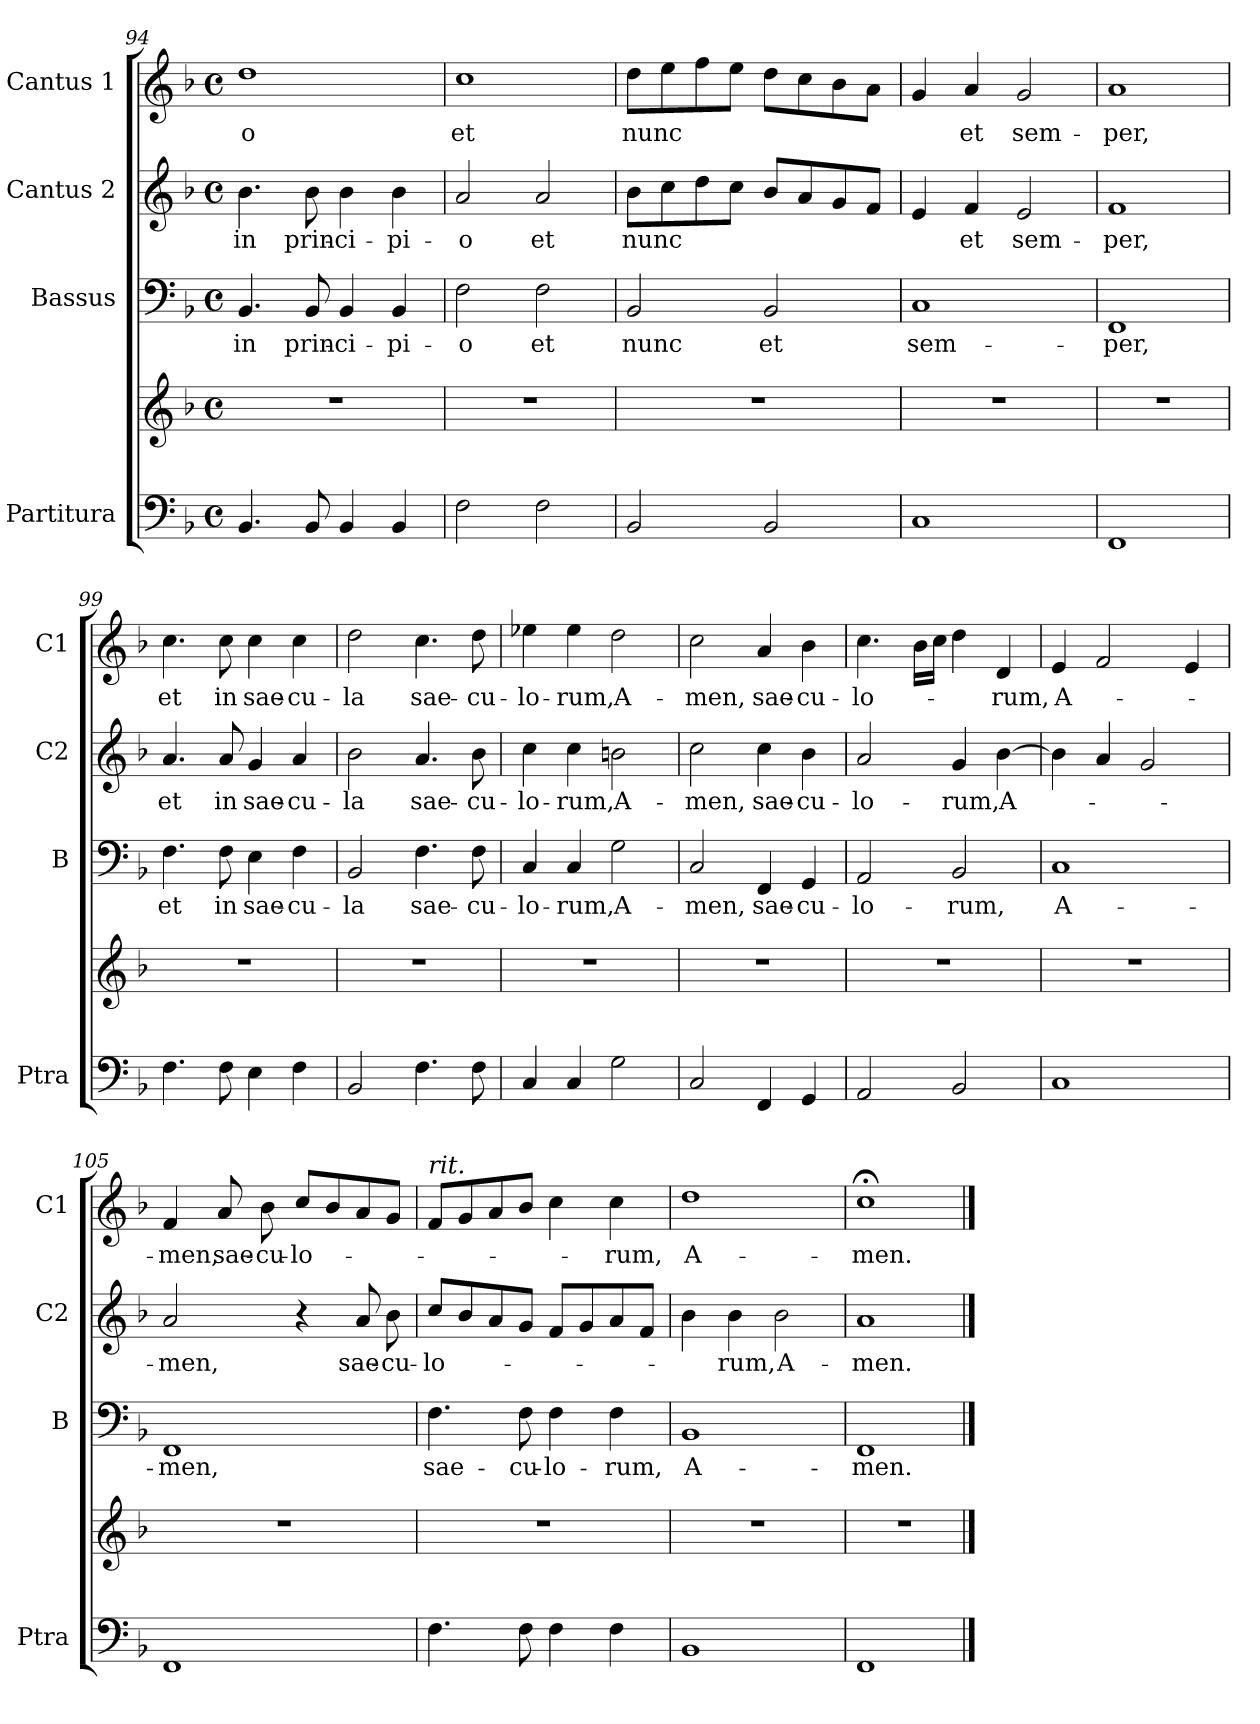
**kern	**kern	**kern	**text	**kern	**text	**kern	**text
*part4	*part4	*part3	*part3	*part2	*part2	*part1	*part1
*staff5	*staff4	*staff3	*staff3	*staff2	*staff2	*staff1	*staff1
*I"Partitura	*	*I"Bassus	*	*I"Cantus 2	*	*I"Cantus 1	*
*I'Ptra	*	*I'B	*	*I'C2	*	*I'C1	*
*clefF4	*clefG2	*clefF4	*	*clefG2	*	*clefG2	*
*k[b-]	*k[b-]	*k[b-]	*	*k[b-]	*	*k[b-]	*
*F:	*F:	*F:	*	*F:	*	*F:	*
*M4/4	*M4/4	*M4/4	*	*M4/4	*	*M4/4	*
*met(c)	*met(c)	*met(c)	*	*met(c)	*	*met(c)	*
=94	=94	=94	=94	=94	=94	=94	=94
!	!	!	!LO:LY:b	!	!LO:LY:b	!	!LO:LY:b
4.BB-/	1r	4.BB-/	in	4.b-\	in	1dd	-o
!	!	!	!LO:LY:b	!	!LO:LY:b	!	!
8BB-/	.	8BB-/	prin-	8b-\	prin-	.	.
!	!	!	!LO:LY:b	!	!LO:LY:b	!	!
4BB-/	.	4BB-/	-ci-	4b-\	-ci-	.	.
!	!	!	!LO:LY:b	!	!LO:LY:b	!	!
4BB-/	.	4BB-/	-pi-	4b-\	-pi-	.	.
=95	=95	=95	=95	=95	=95	=95	=95
!	!	!	!LO:LY:b	!	!LO:LY:b	!	!LO:LY:b
2F\	1r	2F\	-o	2a/	-o	1cc	et
!	!	!	!LO:LY:b	!	!LO:LY:b	!	!
2F\	.	2F\	et	2a/	et	.	.
=96	=96	=96	=96	=96	=96	=96	=96
!	!	!	!LO:LY:b	!	!LO:LY:b	!	!LO:LY:b
2BB-/	1r	2BB-/	nunc	8b-\L	nunc	8dd\L	nunc
.	.	.	.	8cc\	.	8ee\	.
.	.	.	.	8dd\	.	8ff\	.
.	.	.	.	8cc\J	.	8ee\J	.
!	!	!	!LO:LY:b	!	!	!	!
2BB-/	.	2BB-/	et	8b-/L	.	8dd\L	.
.	.	.	.	8a/	.	8cc\	.
.	.	.	.	8g/	.	8b-\	.
.	.	.	.	8f/J	.	8a\J	.
!!LO:LB:g=z
=97	=97	=97	=97	=97	=97	=97	=97
!	!	!	!LO:LY:b	!	!	!	!
1C	1r	1C	sem-	4e/	.	4g/	.
!	!	!	!	!	!LO:LY:b	!	!LO:LY:b
.	.	.	.	4f/	et	4a/	et
!	!	!	!	!	!LO:LY:b	!	!LO:LY:b
.	.	.	.	2e/	sem-	2g/	sem-
=98	=98	=98	=98	=98	=98	=98	=98
!	!	!	!LO:LY:b	!	!LO:LY:b	!	!LO:LY:b
1FF	1r	1FF	-per,	1f	-per,	1a	-per,
=99	=99	=99	=99	=99	=99	=99	=99
!	!	!	!LO:LY:b	!	!LO:LY:b	!	!LO:LY:b
4.F\	1r	4.F\	et	4.a/	et	4.cc\	et
!	!	!	!LO:LY:b	!	!LO:LY:b	!	!LO:LY:b
8F\	.	8F\	in	8a/	in	8cc\	in
!	!	!	!LO:LY:b	!	!LO:LY:b	!	!LO:LY:b
4E\	.	4E\	sae-	4g/	sae-	4cc\	sae-
!	!	!	!LO:LY:b	!	!LO:LY:b	!	!LO:LY:b
4F\	.	4F\	-cu-	4a/	-cu-	4cc\	-cu-
=100	=100	=100	=100	=100	=100	=100	=100
!	!	!	!LO:LY:b	!	!LO:LY:b	!	!LO:LY:b
2BB-/	1r	2BB-/	-la	2b-\	-la	2dd\	-la
!	!	!	!LO:LY:b	!	!LO:LY:b	!	!LO:LY:b
4.F\	.	4.F\	sae-	4.a/	sae-	4.cc\	sae-
!	!	!	!LO:LY:b	!	!LO:LY:b	!	!LO:LY:b
8F\	.	8F\	-cu-	8b-\	-cu-	8dd\	-cu-
=101	=101	=101	=101	=101	=101	=101	=101
!	!	!	!LO:LY:b	!	!LO:LY:b	!	!LO:LY:b
4C/	1r	4C/	-lo-	4cc\	-lo-	4ee-X\	-lo-
!	!	!	!LO:LY:b	!	!LO:LY:b	!	!LO:LY:b
4C/	.	4C/	-rum,	4cc\	-rum,	4ee-\	-rum,
!	!	!	!LO:LY:b	!	!LO:LY:b	!	!LO:LY:b
2G\	.	2G\	A-	2bn\	A-	2dd\	A-
=102	=102	=102	=102	=102	=102	=102	=102
!	!	!	!LO:LY:b	!	!LO:LY:b	!	!LO:LY:b
2C/	1r	2C/	-men,	2cc\	-men,	2cc\	-men,
!	!	!	!LO:LY:b	!	!LO:LY:b	!	!LO:LY:b
4FF/	.	4FF/	sae-	4cc\	sae-	4a/	sae-
!	!	!	!LO:LY:b	!	!LO:LY:b	!	!LO:LY:b
4GG/	.	4GG/	-cu-	4b-\	-cu-	4b-\	-cu-
!!LO:LB:g=z
=103	=103	=103	=103	=103	=103	=103	=103
!	!	!	!LO:LY:b	!	!LO:LY:b	!	!LO:LY:b
2AA/	1r	2AA/	-lo-	2a/	-lo-	4.cc\	-lo-
.	.	.	.	.	.	16b-\LL	.
.	.	.	.	.	.	16cc\JJ	.
!	!	!	!LO:LY:b	!	!LO:LY:b	!	!
2BB-/	.	2BB-/	-rum,	4g/	-rum,	4dd\	.
!	!	!	!	!	!LO:LY:b	!	!LO:LY:b
.	.	.	.	[4b-\	A-	4d/	-rum,
=104	=104	=104	=104	=104	=104	=104	=104
!	!	!	!LO:LY:b	!	!	!	!LO:LY:b
1C	1r	1C	A-	4b-\]	.	4e/	A-
.	.	.	.	4a/	.	2f/	.
.	.	.	.	2g/	.	.	.
.	.	.	.	.	.	4e/	.
=105	=105	=105	=105	=105	=105	=105	=105
!	!	!	!LO:LY:b	!	!LO:LY:b	!	!LO:LY:b
1FF	1r	1FF	-men,	2a/	-men,	4f/	-men,
!	!	!	!	!	!	!	!LO:LY:b
.	.	.	.	.	.	8a/	sae-
!	!	!	!	!	!	!	!LO:LY:b
.	.	.	.	.	.	8b-\	-cu-
!	!	!	!	!	!	!	!LO:LY:b
.	.	.	.	4r	.	8cc/L	-lo-
.	.	.	.	.	.	8b-/	.
!	!	!	!	!	!LO:LY:b	!	!
.	.	.	.	8a/	sae-	8a/	.
!	!	!	!	!	!LO:LY:b	!	!
.	.	.	.	8b-\	-cu-	8g/J	.
=106	=106	=106	=106	=106	=106	=106	=106
!	!	!	!	!	!	!LO:TX:a:i:t=rit.	!
!	!	!	!LO:LY:b	!	!LO:LY:b	!	!
4.F\	1r	4.F\	sae-	8cc/L	-lo-	8f/L	.
.	.	.	.	8b-/	.	8g/	.
.	.	.	.	8a/	.	8a/	.
!	!	!	!LO:LY:b	!	!	!	!
8F\	.	8F\	-cu-	8g/J	.	8b-/J	.
!	!	!	!LO:LY:b	!	!	!	!
4F\	.	4F\	-lo-	8f/L	.	4cc\	.
.	.	.	.	8g/	.	.	.
!	!	!	!LO:LY:b	!	!	!	!LO:LY:b
4F\	.	4F\	-rum,	8a/	.	4cc\	-rum,
.	.	.	.	8f/J	.	.	.
=107	=107	=107	=107	=107	=107	=107	=107
!	!	!	!LO:LY:b	!	!	!	!LO:LY:b
1BB-	1r	1BB-	A-	4b-\	.	1dd	A-
!	!	!	!	!	!LO:LY:b	!	!
.	.	.	.	4b-\	-rum,	.	.
!	!	!	!	!	!LO:LY:b	!	!
.	.	.	.	2b-\	A-	.	.
=108	=108	=108	=108	=108	=108	=108	=108
!	!	!	!LO:LY:b	!	!LO:LY:b	!	!LO:LY:b
1FF	1r	1FF	-men.	1a	-men.	1cc;<	-men.
==	==	==	==	==	==	==	==
*-	*-	*-	*-	*-	*-	*-	*-
